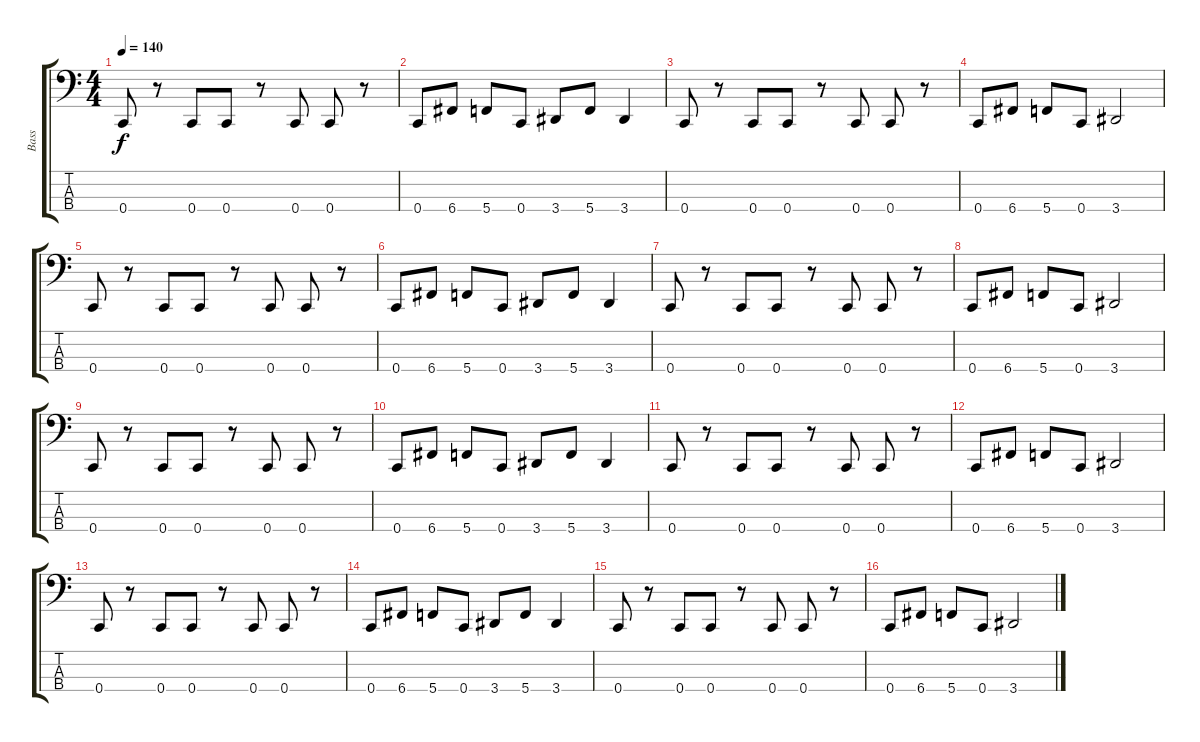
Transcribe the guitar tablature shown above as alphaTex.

\track ("Bass" "Bass") {instrument electricbasspick}
\staff {score tabs}
\tuning (F2 C2 G1 C1) {hide}
\ts (4 4)
\tempo 140
\clef f4
\ks c
0.4.8{dy f} r.8 0.4.8 0.4.8 r.8 0.4.8 0.4.8 r.8 |
0.4.8 6.4.8 5.4.8 0.4.8 3.4.8 5.4.8 3.4.4 |
0.4.8 r.8 0.4.8 0.4.8 r.8 0.4.8 0.4.8 r.8 |
0.4.8 6.4.8 5.4.8 0.4.8 3.4.2 |
0.4.8 r.8 0.4.8 0.4.8 r.8 0.4.8 0.4.8 r.8 |
0.4.8 6.4.8 5.4.8 0.4.8 3.4.8 5.4.8 3.4.4 |
0.4.8 r.8 0.4.8 0.4.8 r.8 0.4.8 0.4.8 r.8 |
0.4.8 6.4.8 5.4.8 0.4.8 3.4.2 |
0.4.8 r.8 0.4.8 0.4.8 r.8 0.4.8 0.4.8 r.8 |
0.4.8 6.4.8 5.4.8 0.4.8 3.4.8 5.4.8 3.4.4 |
0.4.8 r.8 0.4.8 0.4.8 r.8 0.4.8 0.4.8 r.8 |
0.4.8 6.4.8 5.4.8 0.4.8 3.4.2 |
0.4.8 r.8 0.4.8 0.4.8 r.8 0.4.8 0.4.8 r.8 |
0.4.8 6.4.8 5.4.8 0.4.8 3.4.8 5.4.8 3.4.4 |
0.4.8 r.8 0.4.8 0.4.8 r.8 0.4.8 0.4.8 r.8 |
0.4.8 6.4.8 5.4.8 0.4.8 3.4.2
